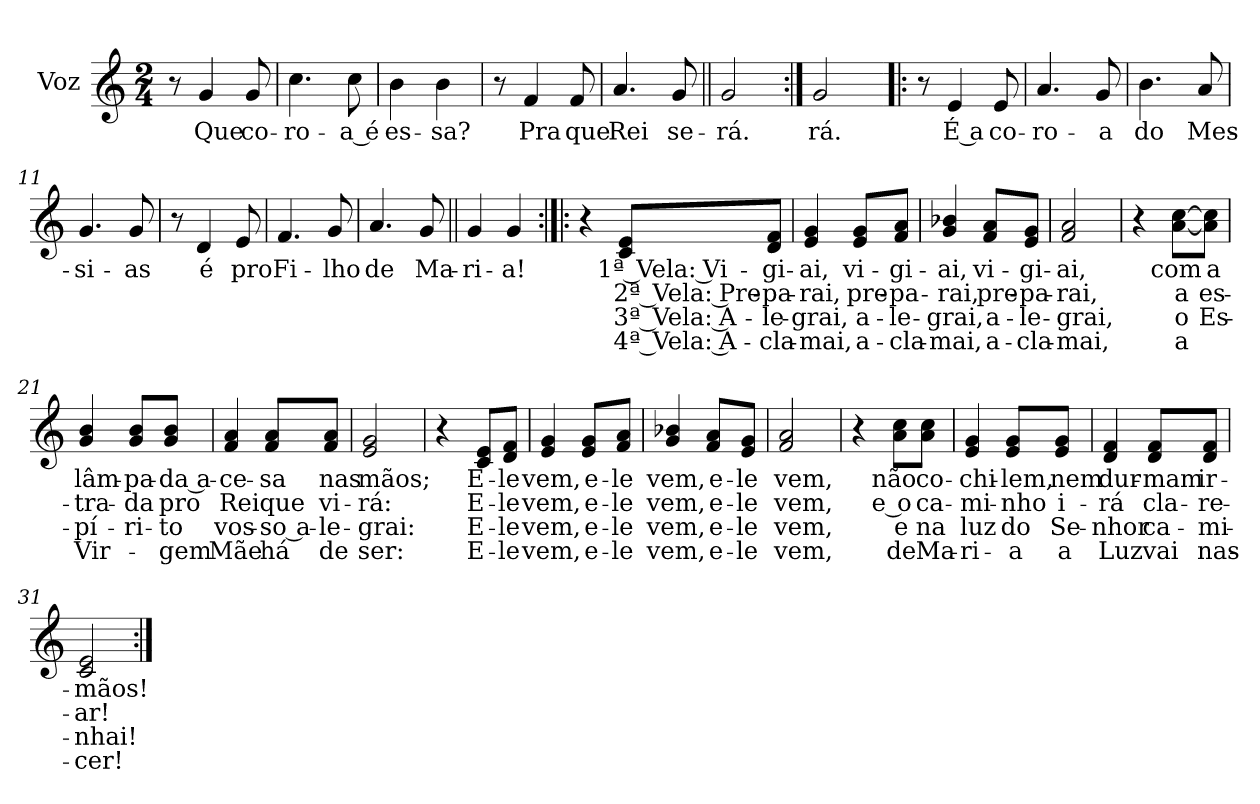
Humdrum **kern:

**kern	**text	**text	**text	**text
*part1	*part1	*part1	*part1	*part1
*staff1	*staff1	*staff1	*staff1	*staff1
*I"Voz	*	*	*	*
*I'Vo.	*	*	*	*
*clefG2	*	*	*	*
*k[]	*	*	*	*
*M2/4	*	*	*	*
*MM120	*	*	*	*
=1	=1	=1	=1	=1
8r	.	.	.	.
!	!LO:LY:b	!	!	!
4g/	Que	.	.	.
!	!LO:LY:b	!	!	!
8g/	co-	.	.	.
=2	=2	=2	=2	=2
!	!LO:LY:b	!	!	!
4.cc\	-ro-	.	.	.
!	!LO:LY:b	!	!	!
8cc\	-a é	.	.	.
=3	=3	=3	=3	=3
!	!LO:LY:b	!	!	!
4b\	es-	.	.	.
!	!LO:LY:b	!	!	!
4b\	-sa?	.	.	.
=4	=4	=4	=4	=4
8r	.	.	.	.
!	!LO:LY:b	!	!	!
4f/	Pra	.	.	.
!	!LO:LY:b	!	!	!
8f/	que	.	.	.
=5	=5	=5	=5	=5
!	!LO:LY:b	!	!	!
4.a/	Rei	.	.	.
!	!LO:LY:b	!	!	!
8g/	se-	.	.	.
=6||	=6||	=6||	=6||	=6||
!	!LO:LY:b	!	!	!
2g/	-rá.	.	.	.
!!LO:LB:g=z
=7:|!	=7:|!	=7:|!	=7:|!	=7:|!
!	!LO:LY:b	!	!	!
2g/	rá.	.	.	.
=8!|:	=8!|:	=8!|:	=8!|:	=8!|:
8r	.	.	.	.
!	!LO:LY:b	!	!	!
4e/	É a	.	.	.
!	!LO:LY:b	!	!	!
8e/	co-	.	.	.
=9	=9	=9	=9	=9
!	!LO:LY:b	!	!	!
4.a/	-ro-	.	.	.
!	!LO:LY:b	!	!	!
8g/	-a	.	.	.
=10	=10	=10	=10	=10
!	!LO:LY:b	!	!	!
4.b\	do	.	.	.
!	!LO:LY:b	!	!	!
8a/	Mes-	.	.	.
=11	=11	=11	=11	=11
!	!LO:LY:b	!	!	!
4.g/	-si-	.	.	.
!	!LO:LY:b	!	!	!
8g/	-as	.	.	.
=12	=12	=12	=12	=12
8r	.	.	.	.
!	!LO:LY:b	!	!	!
4d/	é	.	.	.
!	!LO:LY:b	!	!	!
8e/	pro	.	.	.
!!LO:LB:g=z
=13	=13	=13	=13	=13
!	!LO:LY:b	!	!	!
4.f/	Fi-	.	.	.
!	!LO:LY:b	!	!	!
8g/	-lho	.	.	.
=14	=14	=14	=14	=14
!	!LO:LY:b	!	!	!
4.a/	de	.	.	.
!	!LO:LY:b	!	!	!
8g/	Ma-	.	.	.
=15||	=15||	=15||	=15||	=15||
!	!LO:LY:b	!	!	!
4g/	-ri-	.	.	.
!	!LO:LY:b	!	!	!
4g/	-a!	.	.	.
=16:|!|:	=16:|!|:	=16:|!|:	=16:|!|:	=16:|!|:
4r	.	.	.	.
!	!LO:LY:b	!LO:LY:b	!LO:LY:b	!LO:LY:b
8c/ 8e/L	1ª Vela: Vi-	2ª Vela: Pre-	3ª Vela: A-	4ª Vela: A-
!	!LO:LY:b	!LO:LY:b	!LO:LY:b	!LO:LY:b
8d/ 8f/J	-gi-	-pa-	-le-	cla-
=17	=17	=17	=17	=17
!	!LO:LY:b	!LO:LY:b	!LO:LY:b	!LO:LY:b
4e/ 4g/	-ai,	-rai,	-grai,	-mai,
!	!LO:LY:b	!LO:LY:b	!LO:LY:b	!LO:LY:b
8e/ 8g/L	vi-	pre-	a-	a-
!	!LO:LY:b	!LO:LY:b	!LO:LY:b	!LO:LY:b
8f/ 8a/J	-gi-	-pa-	-le-	-cla-
=18	=18	=18	=18	=18
!	!LO:LY:b	!LO:LY:b	!LO:LY:b	!LO:LY:b
4g/ 4b-X/	-ai,	-rai,	-grai,	-mai,
!	!LO:LY:b	!LO:LY:b	!LO:LY:b	!LO:LY:b
8f/ 8a/L	vi-	pre-	a-	a-
!	!LO:LY:b	!LO:LY:b	!LO:LY:b	!LO:LY:b
8e/ 8g/J	-gi-	-pa-	-le-	-cla-
!!LO:LB:g=z
=19	=19	=19	=19	=19
!	!LO:LY:b	!LO:LY:b	!LO:LY:b	!LO:LY:b
2f/ 2a/	-ai,	-rai,	-grai,	-mai,
=20	=20	=20	=20	=20
4r	.	.	.	.
!	!LO:LY:b	!LO:LY:b	!LO:LY:b	!LO:LY:b
[8a\ [8cc\L	com	a	o	a
!	!LO:LY:b	!LO:LY:b	!LO:LY:b	!
8a\] 8cc\]J	a	es-	Es-	.
=21	=21	=21	=21	=21
!	!LO:LY:b	!LO:LY:b	!LO:LY:b	!LO:LY:b
4g/ 4b/	lâm-	-tra-	-pí-	Vir-
!	!LO:LY:b	!LO:LY:b	!LO:LY:b	!
8g/ 8b/L	-pa-	-da	-ri-	.
!	!LO:LY:b	!LO:LY:b	!LO:LY:b	!LO:LY:b
8g/ 8b/J	-da a-	pro	-to	-gem
=22	=22	=22	=22	=22
!	!LO:LY:b	!LO:LY:b	!LO:LY:b	!LO:LY:b
4f/ 4a/	-ce-	Rei	vos-	Mãe
!	!LO:LY:b	!LO:LY:b	!LO:LY:b	!LO:LY:b
8f/ 8a/L	-sa	que	-so a-	há
!	!LO:LY:b	!LO:LY:b	!LO:LY:b	!LO:LY:b
8f/ 8a/J	nas	vi-	-le-	de
=23	=23	=23	=23	=23
!	!LO:LY:b	!LO:LY:b	!LO:LY:b	!LO:LY:b
2e/ 2g/	mãos;	-rá:	-grai:	ser:
=24	=24	=24	=24	=24
4r	.	.	.	.
!	!LO:LY:b	!LO:LY:b	!LO:LY:b	!LO:LY:b
8c/ 8e/L	E-	E-	E-	E-
!	!LO:LY:b	!LO:LY:b	!LO:LY:b	!LO:LY:b
8d/ 8f/J	-le	-le	-le	-le
!!LO:LB:g=z
=25	=25	=25	=25	=25
!	!LO:LY:b	!LO:LY:b	!LO:LY:b	!LO:LY:b
4e/ 4g/	vem,	vem,	vem,	vem,
!	!LO:LY:b	!LO:LY:b	!LO:LY:b	!LO:LY:b
8e/ 8g/L	e-	e-	e-	e-
!	!LO:LY:b	!LO:LY:b	!LO:LY:b	!LO:LY:b
8f/ 8a/J	-le	-le	-le	-le
=26	=26	=26	=26	=26
!	!LO:LY:b	!LO:LY:b	!LO:LY:b	!LO:LY:b
4g/ 4b-X/	vem,	vem,	vem,	vem,
!	!LO:LY:b	!LO:LY:b	!LO:LY:b	!LO:LY:b
8f/ 8a/L	e-	e-	e-	e-
!	!LO:LY:b	!LO:LY:b	!LO:LY:b	!LO:LY:b
8e/ 8g/J	-le	-le	-le	-le
=27	=27	=27	=27	=27
!	!LO:LY:b	!LO:LY:b	!LO:LY:b	!LO:LY:b
2f/ 2a/	vem,	vem,	vem,	vem,
=28	=28	=28	=28	=28
4r	.	.	.	.
!	!LO:LY:b	!LO:LY:b	!LO:LY:b	!LO:LY:b
8a\ 8cc\L	não	e o	e	de
!	!LO:LY:b	!LO:LY:b	!LO:LY:b	!LO:LY:b
8a\ 8cc\J	co-	ca-	na	Ma-
=29	=29	=29	=29	=29
!	!LO:LY:b	!LO:LY:b	!LO:LY:b	!LO:LY:b
4e/ 4g/	-chi-	-mi-	luz	-ri-
!	!LO:LY:b	!LO:LY:b	!LO:LY:b	!LO:LY:b
8e/ 8g/L	-lem,	-nho	do	-a
!	!LO:LY:b	!LO:LY:b	!LO:LY:b	!LO:LY:b
8e/ 8g/J	nem	i-	Se-	a
=30	=30	=30	=30	=30
!	!LO:LY:b	!LO:LY:b	!LO:LY:b	!LO:LY:b
4d/ 4f/	dur-	-rá	-nhor	Luz
!	!LO:LY:b	!LO:LY:b	!LO:LY:b	!LO:LY:b
8d/ 8f/L	-mam	cla-	ca-	vai
!	!LO:LY:b	!LO:LY:b	!LO:LY:b	!LO:LY:b
8d/ 8f/J	ir-	-re-	-mi-	nas-
=31	=31	=31	=31	=31
!	!LO:LY:b	!LO:LY:b	!LO:LY:b	!LO:LY:b
2c/ 2e/	-mãos!	-ar!	-nhai!	-cer!
=:|!	=:|!	=:|!	=:|!	=:|!
*-	*-	*-	*-	*-
